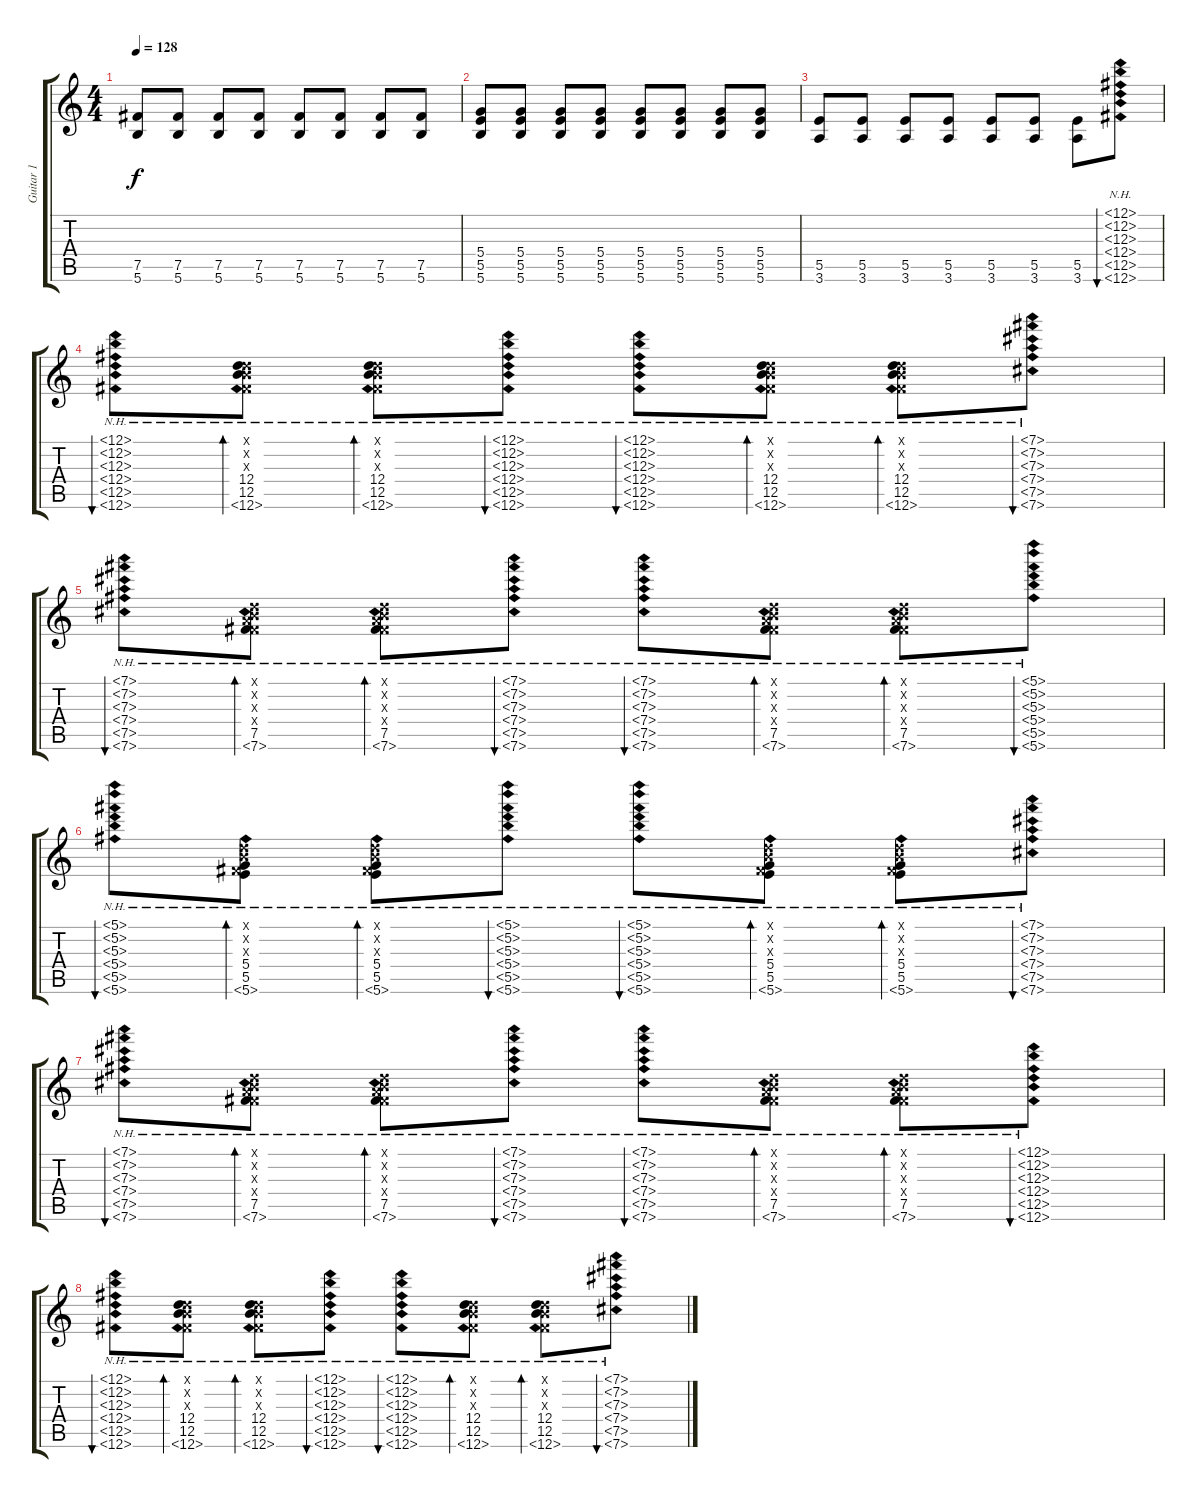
\track ("Guitar 1" "Guitar 1") {instrument electricguitarclean}
\staff {score tabs}
\tuning (D4 B3 Gb3 D3 B2 Gb2) {hide}
\ts (4 4)
\tempo 128
\clef g2
\ks c
(7.5 5.6).8{dy f} (7.5 5.6).8 (7.5 5.6).8 (7.5 5.6).8 (7.5 5.6).8 (7.5 5.6).8 (7.5 5.6).8 (7.5 5.6).8 |
(5.4 5.5 5.6).8 (5.4 5.5 5.6).8 (5.4 5.5 5.6).8 (5.4 5.5 5.6).8 (5.4 5.5 5.6).8 (5.4 5.5 5.6).8 (5.4 5.5 5.6).8 (5.4 5.5 5.6).8 |
(5.5 3.6).8 (5.5 3.6).8 (5.5 3.6).8 (5.5 3.6).8 (5.5 3.6).8 (5.5 3.6).8 (5.5 3.6).8 (12.1{nh} 12.2{nh} 12.3{nh} 12.4{nh} 12.5{nh} 12.6{nh}).8{bu 60} |
(12.1{nh} 12.2{nh} 12.3{nh} 12.4{nh} 12.5{nh} 12.6{nh}).8{bu 60} (0.1{x} 0.2{x} 0.3{x} 12.4 12.5 12.6{nh}).8{bd 60} (0.1{x} 0.2{x} 0.3{x} 12.4 12.5 12.6{nh}).8{bd 60} (12.1{nh} 12.2{nh} 12.3{nh} 12.4{nh} 12.5{nh} 12.6{nh}).8{bu 60} (12.1{nh} 12.2{nh} 12.3{nh} 12.4{nh} 12.5{nh} 12.6{nh}).8{bu 60} (0.1{x} 0.2{x} 0.3{x} 12.4 12.5 12.6{nh}).8{bd 60} (0.1{x} 0.2{x} 0.3{x} 12.4 12.5 12.6{nh}).8{bd 60} (7.1{nh} 7.2{nh} 7.3{nh} 7.4{nh} 7.5{nh} 7.6{nh}).8{bu 60} |
(7.1{nh} 7.2{nh} 7.3{nh} 7.4{nh} 7.5{nh} 7.6{nh}).8{bu 60} (0.1{x} 0.2{x} 0.3{x} 7.4{x} 7.5 7.6{nh}).8{bd 60} (0.1{x} 0.2{x} 0.3{x} 7.4{x} 7.5 7.6{nh}).8{bd 60} (7.1{nh} 7.2{nh} 7.3{nh} 7.4{nh} 7.5{nh} 7.6{nh}).8{bu 60} (7.1{nh} 7.2{nh} 7.3{nh} 7.4{nh} 7.5{nh} 7.6{nh}).8{bu 60} (0.1{x} 0.2{x} 0.3{x} 7.4{x} 7.5 7.6{nh}).8{bd 60} (0.1{x} 0.2{x} 0.3{x} 7.4{x} 7.5 7.6{nh}).8{bd 60} (5.1{nh} 5.2{nh} 5.3{nh} 5.4{nh} 5.5{nh} 5.6{nh}).8{bu 60} |
(5.1{nh} 5.2{nh} 5.3{nh} 5.4{nh} 5.5{nh} 5.6{nh}).8{bu 60} (0.1{x} 0.2{x} 0.3{x} 5.4 5.5 5.6{nh}).8{bd 60} (0.1{x} 0.2{x} 0.3{x} 5.4 5.5 5.6{nh}).8{bd 60} (5.1{nh} 5.2{nh} 5.3{nh} 5.4{nh} 5.5{nh} 5.6{nh}).8{bu 60} (5.1{nh} 5.2{nh} 5.3{nh} 5.4{nh} 5.5{nh} 5.6{nh}).8{bu 60} (0.1{x} 0.2{x} 0.3{x} 5.4 5.5 5.6{nh}).8{bd 60} (0.1{x} 0.2{x} 0.3{x} 5.4 5.5 5.6{nh}).8{bd 60} (7.1{nh} 7.2{nh} 7.3{nh} 7.4{nh} 7.5{nh} 7.6{nh}).8{bu 60} |
(7.1{nh} 7.2{nh} 7.3{nh} 7.4{nh} 7.5{nh} 7.6{nh}).8{bu 60} (0.1{x} 0.2{x} 0.3{x} 7.4{x} 7.5 7.6{nh}).8{bd 60} (0.1{x} 0.2{x} 0.3{x} 7.4{x} 7.5 7.6{nh}).8{bd 60} (7.1{nh} 7.2{nh} 7.3{nh} 7.4{nh} 7.5{nh} 7.6{nh}).8{bu 60} (7.1{nh} 7.2{nh} 7.3{nh} 7.4{nh} 7.5{nh} 7.6{nh}).8{bu 60} (0.1{x} 0.2{x} 0.3{x} 7.4{x} 7.5 7.6{nh}).8{bd 60} (0.1{x} 0.2{x} 0.3{x} 7.4{x} 7.5 7.6{nh}).8{bd 60} (12.1{nh} 12.2{nh} 12.3{nh} 12.4{nh} 12.5{nh} 12.6{nh}).8{bu 60} |
(12.1{nh} 12.2{nh} 12.3{nh} 12.4{nh} 12.5{nh} 12.6{nh}).8{bu 60} (0.1{x} 0.2{x} 0.3{x} 12.4 12.5 12.6{nh}).8{bd 60} (0.1{x} 0.2{x} 0.3{x} 12.4 12.5 12.6{nh}).8{bd 60} (12.1{nh} 12.2{nh} 12.3{nh} 12.4{nh} 12.5{nh} 12.6{nh}).8{bu 60} (12.1{nh} 12.2{nh} 12.3{nh} 12.4{nh} 12.5{nh} 12.6{nh}).8{bu 60} (0.1{x} 0.2{x} 0.3{x} 12.4 12.5 12.6{nh}).8{bd 60} (0.1{x} 0.2{x} 0.3{x} 12.4 12.5 12.6{nh}).8{bd 60} (7.1{nh} 7.2{nh} 7.3{nh} 7.4{nh} 7.5{nh} 7.6{nh}).8{bu 60}
